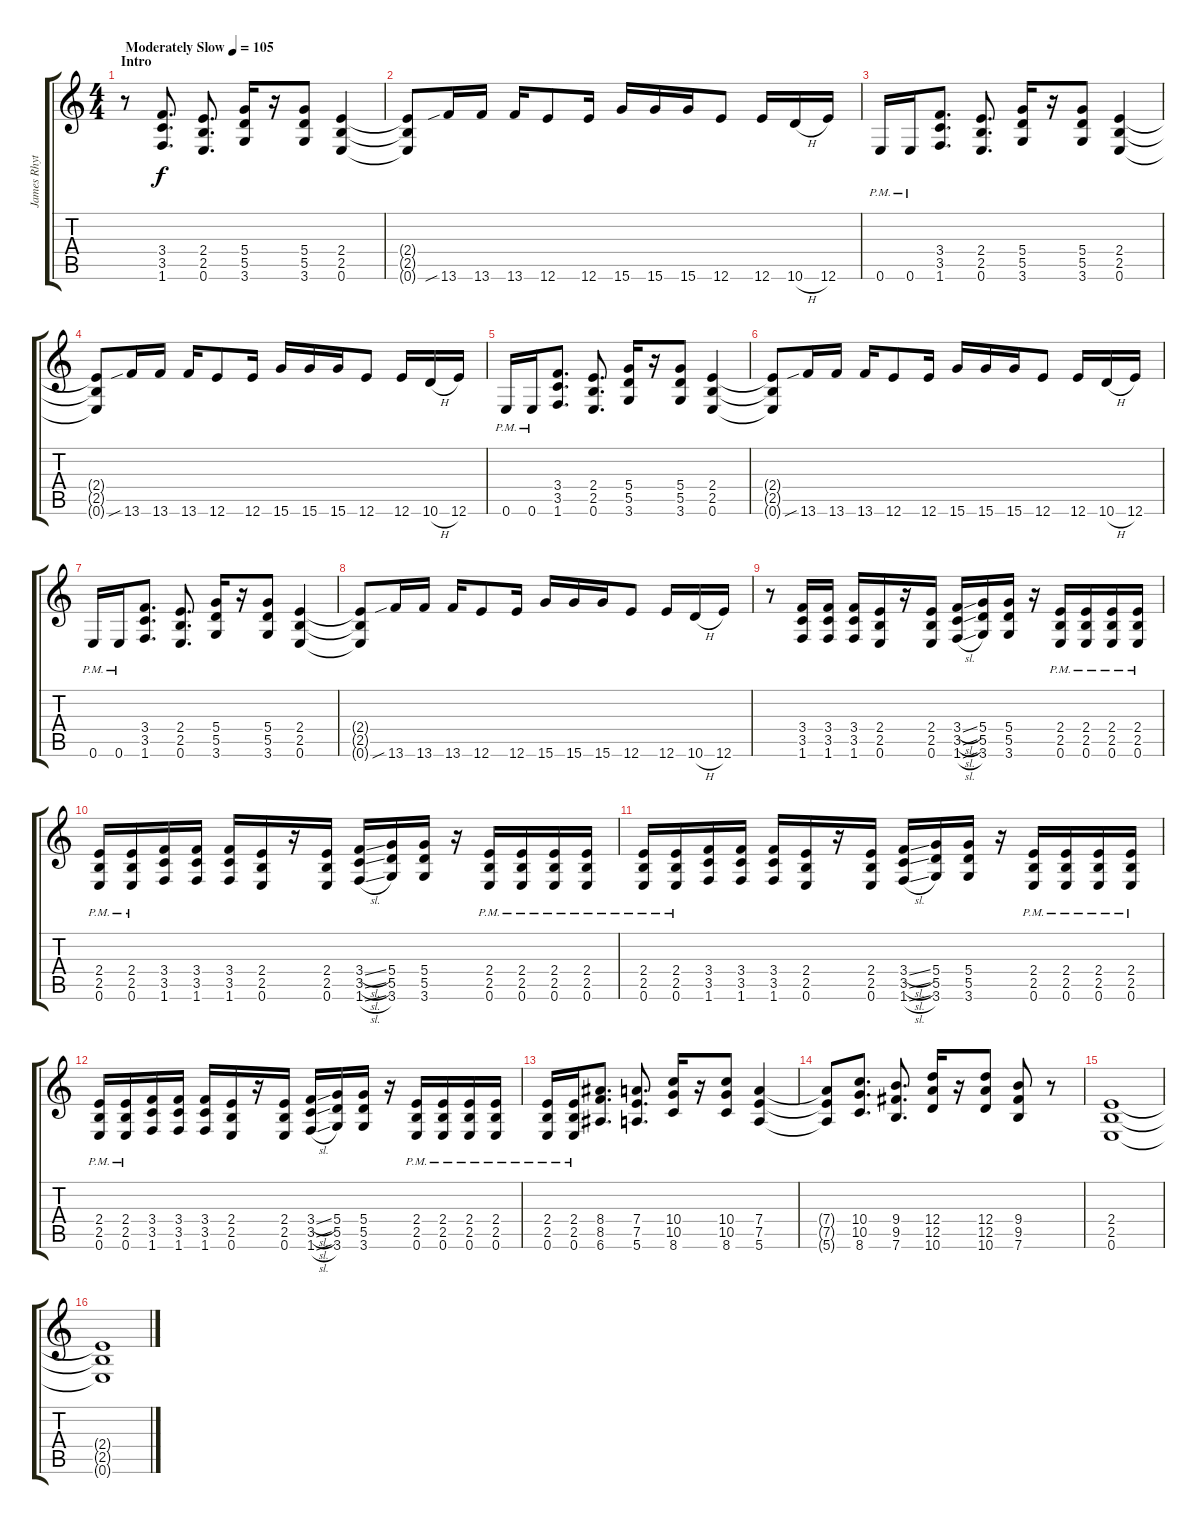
\track ("James Rhythm" "James Rhyt") {instrument distortionguitar}
\staff {score tabs}
\tuning (E4 B3 G3 D3 A2 E2) {hide}
\ts (4 4)
\section ("" "Intro")
\tempo (105 "Moderately Slow")
\clef g2
\ks c
r.8{dy f instrument distortionguitar} (3.4 3.5 1.6).8{d} (2.4 2.5 0.6).8{d} (5.4 5.5 3.6).16 r.16 (5.4 5.5 3.6).8 (2.4 2.5 0.6).4 |
(2.4{t} 2.5{t} 0.6{t}).8 13.6{sib}.16 13.6.16 13.6.16 12.6.8 12.6.16 15.6.16 15.6.16 15.6.16 12.6.8 12.6.16 10.6{h}.16 12.6.16 |
0.6{pm}.16 0.6{pm}.16 (3.4 3.5 1.6).8{d} (2.4 2.5 0.6).8{d} (5.4 5.5 3.6).16 r.16 (5.4 5.5 3.6).8 (2.4 2.5 0.6).4 |
(2.4{t} 2.5{t} 0.6{t}).8 13.6{sib}.16 13.6.16 13.6.16 12.6.8 12.6.16 15.6.16 15.6.16 15.6.16 12.6.8 12.6.16 10.6{h}.16 12.6.16 |
0.6{pm}.16 0.6{pm}.16 (3.4 3.5 1.6).8{d} (2.4 2.5 0.6).8{d} (5.4 5.5 3.6).16 r.16 (5.4 5.5 3.6).8 (2.4 2.5 0.6).4 |
(2.4{t} 2.5{t} 0.6{t}).8 13.6{sib}.16 13.6.16 13.6.16 12.6.8 12.6.16 15.6.16 15.6.16 15.6.16 12.6.8 12.6.16 10.6{h}.16 12.6.16 |
0.6{pm}.16 0.6{pm}.16 (3.4 3.5 1.6).8{d} (2.4 2.5 0.6).8{d} (5.4 5.5 3.6).16 r.16 (5.4 5.5 3.6).8 (2.4 2.5 0.6).4 |
(2.4{t} 2.5{t} 0.6{t}).8 13.6{sib}.16 13.6.16 13.6.16 12.6.8 12.6.16 15.6.16 15.6.16 15.6.16 12.6.8 12.6.16 10.6{h}.16 12.6.16 |
r.8 (3.4 3.5 1.6).16 (3.4 3.5 1.6).16 (3.4 3.5 1.6).16 (2.4 2.5 0.6).16 r.16 (2.4 2.5 0.6).16 (3.4{sl} 3.5{sl} 1.6{sl}).16 (5.4 5.5 3.6).16 (5.4 5.5 3.6).16 r.16 (2.4{pm} 2.5{pm} 0.6{pm}).16 (2.4{pm} 2.5{pm} 0.6{pm}).16 (2.4{pm} 2.5{pm} 0.6{pm}).16 (2.4{pm} 2.5{pm} 0.6{pm}).16 |
(2.4{pm} 2.5{pm} 0.6{pm}).16 (2.4{pm} 2.5{pm} 0.6{pm}).16 (3.4 3.5 1.6).16 (3.4 3.5 1.6).16 (3.4 3.5 1.6).16 (2.4 2.5 0.6).16 r.16 (2.4 2.5 0.6).16 (3.4{sl} 3.5{sl} 1.6{sl}).16 (5.4 5.5 3.6).16 (5.4 5.5 3.6).16 r.16 (2.4{pm} 2.5{pm} 0.6{pm}).16 (2.4{pm} 2.5{pm} 0.6{pm}).16 (2.4{pm} 2.5{pm} 0.6{pm}).16 (2.4{pm} 2.5{pm} 0.6{pm}).16 |
(2.4{pm} 2.5{pm} 0.6{pm}).16 (2.4{pm} 2.5{pm} 0.6{pm}).16 (3.4 3.5 1.6).16 (3.4 3.5 1.6).16 (3.4 3.5 1.6).16 (2.4 2.5 0.6).16 r.16 (2.4 2.5 0.6).16 (3.4{sl} 3.5{sl} 1.6{sl}).16 (5.4 5.5 3.6).16 (5.4 5.5 3.6).16 r.16 (2.4{pm} 2.5{pm} 0.6{pm}).16 (2.4{pm} 2.5{pm} 0.6{pm}).16 (2.4{pm} 2.5{pm} 0.6{pm}).16 (2.4{pm} 2.5{pm} 0.6{pm}).16 |
(2.4{pm} 2.5{pm} 0.6{pm}).16 (2.4{pm} 2.5{pm} 0.6{pm}).16 (3.4 3.5 1.6).16 (3.4 3.5 1.6).16 (3.4 3.5 1.6).16 (2.4 2.5 0.6).16 r.16 (2.4 2.5 0.6).16 (3.4{sl} 3.5{sl} 1.6{sl}).16 (5.4 5.5 3.6).16 (5.4 5.5 3.6).16 r.16 (2.4{pm} 2.5{pm} 0.6{pm}).16 (2.4{pm} 2.5{pm} 0.6{pm}).16 (2.4{pm} 2.5{pm} 0.6{pm}).16 (2.4{pm} 2.5{pm} 0.6{pm}).16 |
(2.4{pm} 2.5{pm} 0.6{pm}).16 (2.4{pm} 2.5{pm} 0.6{pm}).16 (8.4 8.5 6.6).8{d} (7.4 7.5 5.6).8{d} (10.4 10.5 8.6).16 r.16 (10.4 10.5 8.6).8 (7.4 7.5 5.6).4 |
(7.4{t} 7.5{t} 5.6{t}).8 (10.4 10.5 8.6).8{d} (9.4 9.5 7.6).8{d} (12.4 12.5 10.6).16 r.16 (12.4 12.5 10.6).8 (9.4 9.5 7.6).8 r.8 |
(2.4 2.5 0.6).1 |
(2.4{t} 2.5{t} 0.6{t}).1
